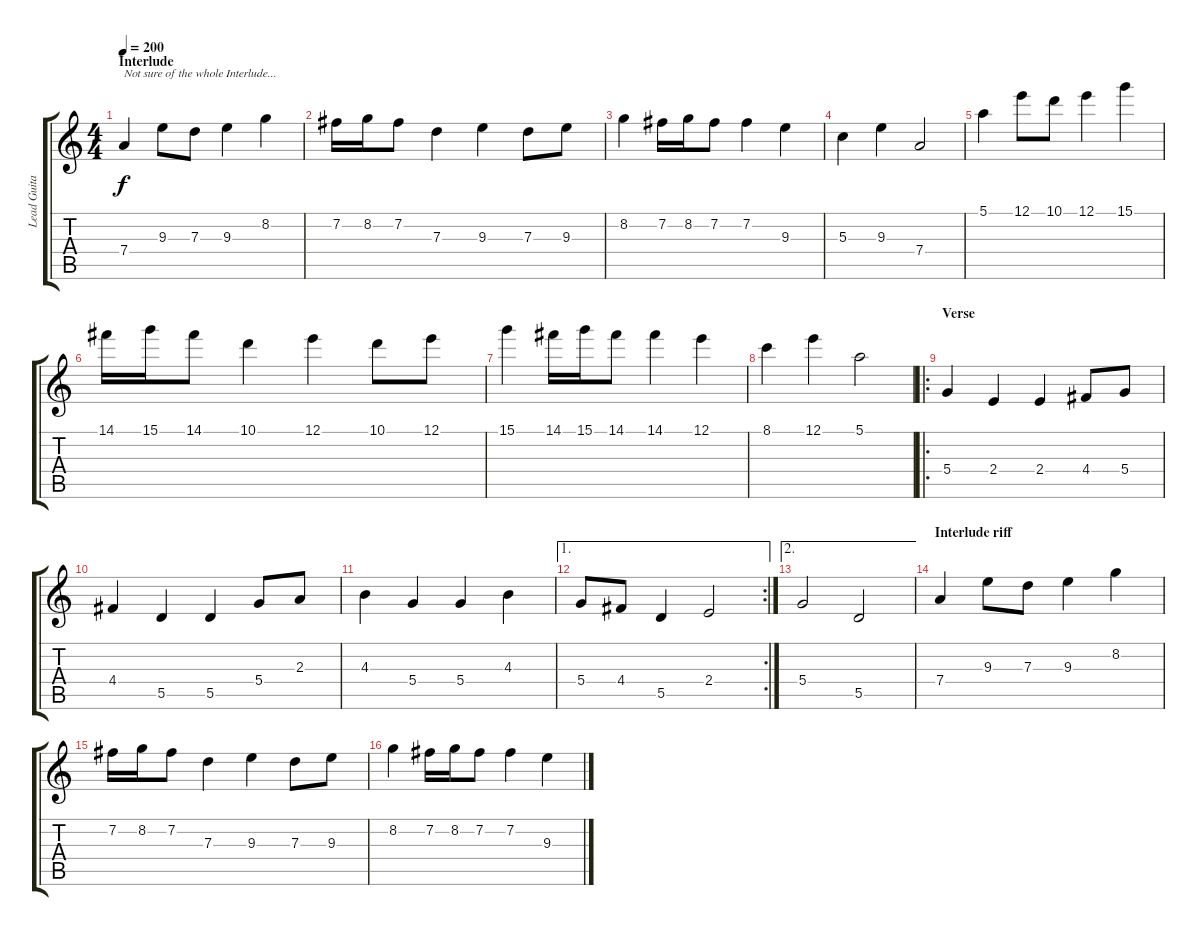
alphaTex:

\track ("Lead Guitar" "Lead Guita") {instrument distortionguitar}
\staff {score tabs}
\tuning (E4 B3 G3 D3 A2 E2) {hide}
\ts (4 4)
\section ("" "Interlude")
\tempo 200
\clef g2
\ks c
7.4.4{txt "Not sure of the whole Interlude..." dy f} 9.3.8 7.3.8 9.3.4 8.2.4 |
7.2.16 8.2.16 7.2.8 7.3.4 9.3.4 7.3.8 9.3.8 |
8.2.4 7.2.16 8.2.16 7.2.8 7.2.4 9.3.4 |
5.3.4 9.3.4 7.4.2 |
5.1.4 12.1.8 10.1.8 12.1.4 15.1.4 |
14.1.16 15.1.16 14.1.8 10.1.4 12.1.4 10.1.8 12.1.8 |
15.1.4 14.1.16 15.1.16 14.1.8 14.1.4 12.1.4 |
8.1.4 12.1.4 5.1.2 |
\ro
\section ("" "Verse")
5.4.4 2.4.4 2.4.4 4.4.8 5.4.8 |
4.4.4 5.5.4 5.5.4 5.4.8 2.3.8 |
4.3.4 5.4.4 5.4.4 4.3.4 |
\ae 1
\rc 2
5.4.8 4.4.8 5.5.4 2.4.2 |
\ae 2
5.4.2 5.5.2 |
\section ("" "Interlude riff")
7.4.4 9.3.8 7.3.8 9.3.4 8.2.4 |
7.2.16 8.2.16 7.2.8 7.3.4 9.3.4 7.3.8 9.3.8 |
8.2.4 7.2.16 8.2.16 7.2.8 7.2.4 9.3.4
